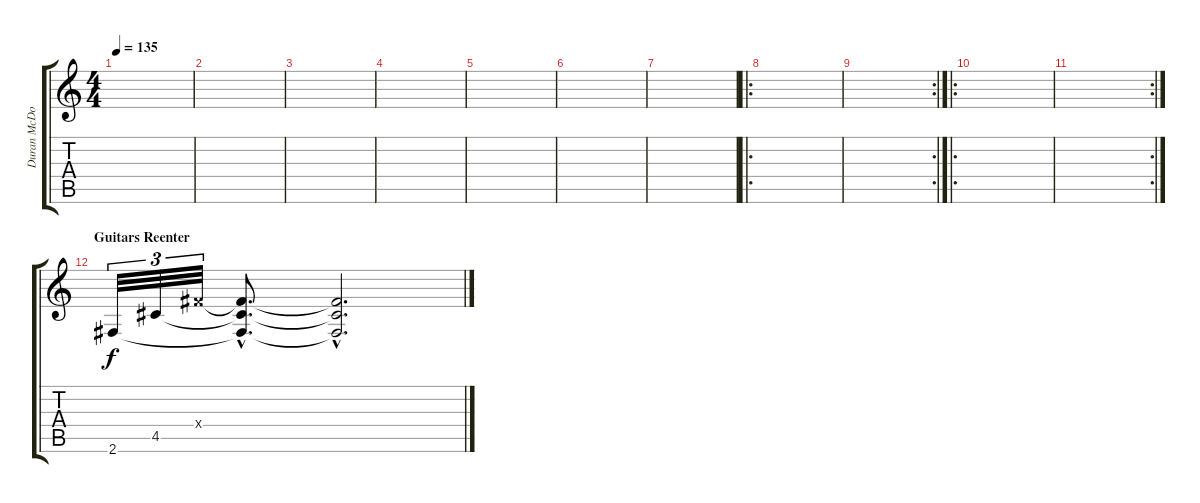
\track ("Duran McDowall (Guitar)" "Duran McDo") {instrument overdrivenguitar}
\staff {score tabs}
\tuning (E4 B3 G3 D3 A2 E2) {hide}
\ts (4 4)
\tempo 135
\clef g2
\ks c
|
|
|
|
|
|
|
\ro
|
\rc 2
|
\ro
|
\rc 2
|
\section ("" "Guitars Reenter")
2.6.32{tu (3 2)} 4.5.32{tu (3 2)} 4.4{x}.32{tu (3 2)} (4.4{hac t} 4.5{hac t} 2.6{hac t}).8{d} (4.4{hac t} 4.5{hac t} 2.6{hac t}).2{d}
